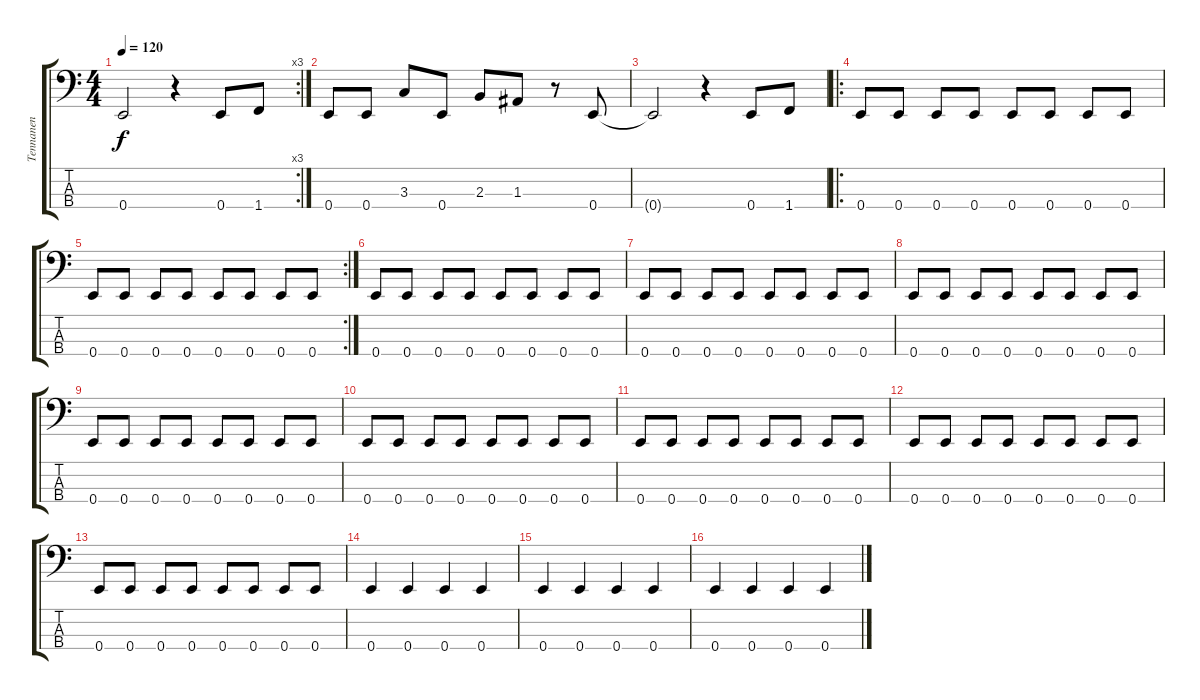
\track ("Tennanen" "Tennanen") {instrument electricbassfinger}
\staff {score tabs}
\tuning (G2 D2 A1 E1) {hide}
\rc 3
\ts (4 4)
\tempo 120
\clef f4
\ks c
0.4{t}.2{dy f} r.4 0.4.8 1.4.8 |
0.4.8 0.4.8 3.3.8 0.4.8 2.3.8 1.3.8 r.8 0.4.8 |
0.4{t}.2 r.4 0.4.8 1.4.8 |
\ro
0.4.8 0.4.8 0.4.8 0.4.8 0.4.8 0.4.8 0.4.8 0.4.8 |
\rc 2
0.4.8 0.4.8 0.4.8 0.4.8 0.4.8 0.4.8 0.4.8 0.4.8 |
0.4.8 0.4.8 0.4.8 0.4.8 0.4.8 0.4.8 0.4.8 0.4.8 |
0.4.8 0.4.8 0.4.8 0.4.8 0.4.8 0.4.8 0.4.8 0.4.8 |
0.4.8 0.4.8 0.4.8 0.4.8 0.4.8 0.4.8 0.4.8 0.4.8 |
0.4.8 0.4.8 0.4.8 0.4.8 0.4.8 0.4.8 0.4.8 0.4.8 |
0.4.8 0.4.8 0.4.8 0.4.8 0.4.8 0.4.8 0.4.8 0.4.8 |
0.4.8 0.4.8 0.4.8 0.4.8 0.4.8 0.4.8 0.4.8 0.4.8 |
0.4.8 0.4.8 0.4.8 0.4.8 0.4.8 0.4.8 0.4.8 0.4.8 |
0.4.8 0.4.8 0.4.8 0.4.8 0.4.8 0.4.8 0.4.8 0.4.8 |
0.4.4 0.4.4 0.4.4 0.4.4 |
0.4.4 0.4.4 0.4.4 0.4.4 |
0.4.4 0.4.4 0.4.4 0.4.4
